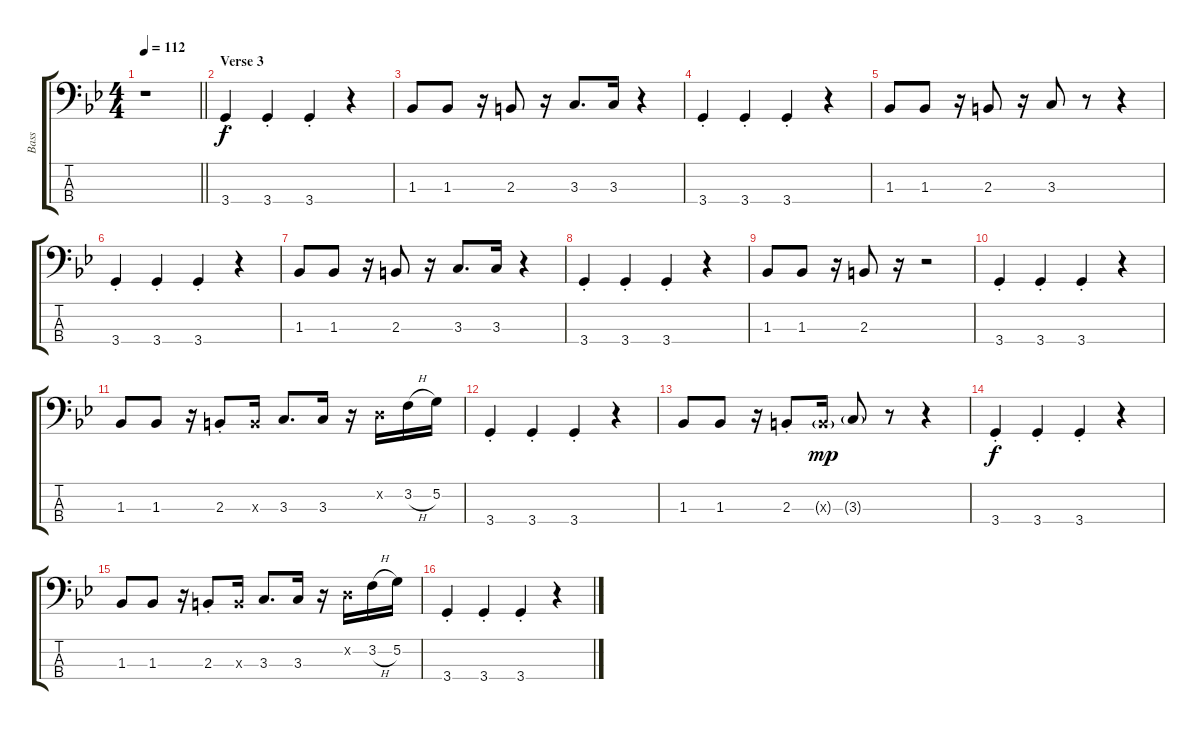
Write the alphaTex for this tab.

\track ("Bass" "Bass") {instrument electricbassfinger}
\staff {score tabs}
\tuning (G2 D2 A1 E1) {hide}
\ts (4 4)
\tempo 112
\clef f4
\barLineRight lightlight
\ks gminor
r.1{dy f} |
\section ("" "Verse 3")
3.4{st}.4 3.4{st}.4 3.4{st}.4 r.4 |
1.3.8 1.3.8 r.16 2.3.8 r.16 3.3.8{d} 3.3.16 r.4 |
3.4{st}.4 3.4{st}.4 3.4{st}.4 r.4 |
1.3.8 1.3.8 r.16 2.3.8 r.16 3.3.8 r.8 r.4 |
3.4{st}.4 3.4{st}.4 3.4{st}.4 r.4 |
1.3.8 1.3.8 r.16 2.3.8 r.16 3.3.8{d} 3.3.16 r.4 |
3.4{st}.4 3.4{st}.4 3.4{st}.4 r.4 |
1.3.8 1.3.8 r.16 2.3.8 r.16 r.2 |
3.4{st}.4 3.4{st}.4 3.4{st}.4 r.4 |
1.3.8 1.3.8 r.16 2.3{st}.8 2.3{x}.16 3.3.8{d} 3.3.16 r.16 0.2{x}.16 3.2{h}.16 5.2.16 |
3.4{st}.4 3.4{st}.4 3.4{st}.4 r.4 |
1.3.8 1.3.8 r.16 2.3{st}.8 2.3{g x}.16{dy mp} 3.3{g}.8 r.8 r.4 |
3.4{st}.4{dy f} 3.4{st}.4 3.4{st}.4 r.4 |
1.3.8 1.3.8 r.16 2.3{st}.8 2.3{x}.16 3.3.8{d} 3.3.16 r.16 0.2{x}.16 3.2{h}.16 5.2.16 |
3.4{st}.4 3.4{st}.4 3.4{st}.4 r.4
